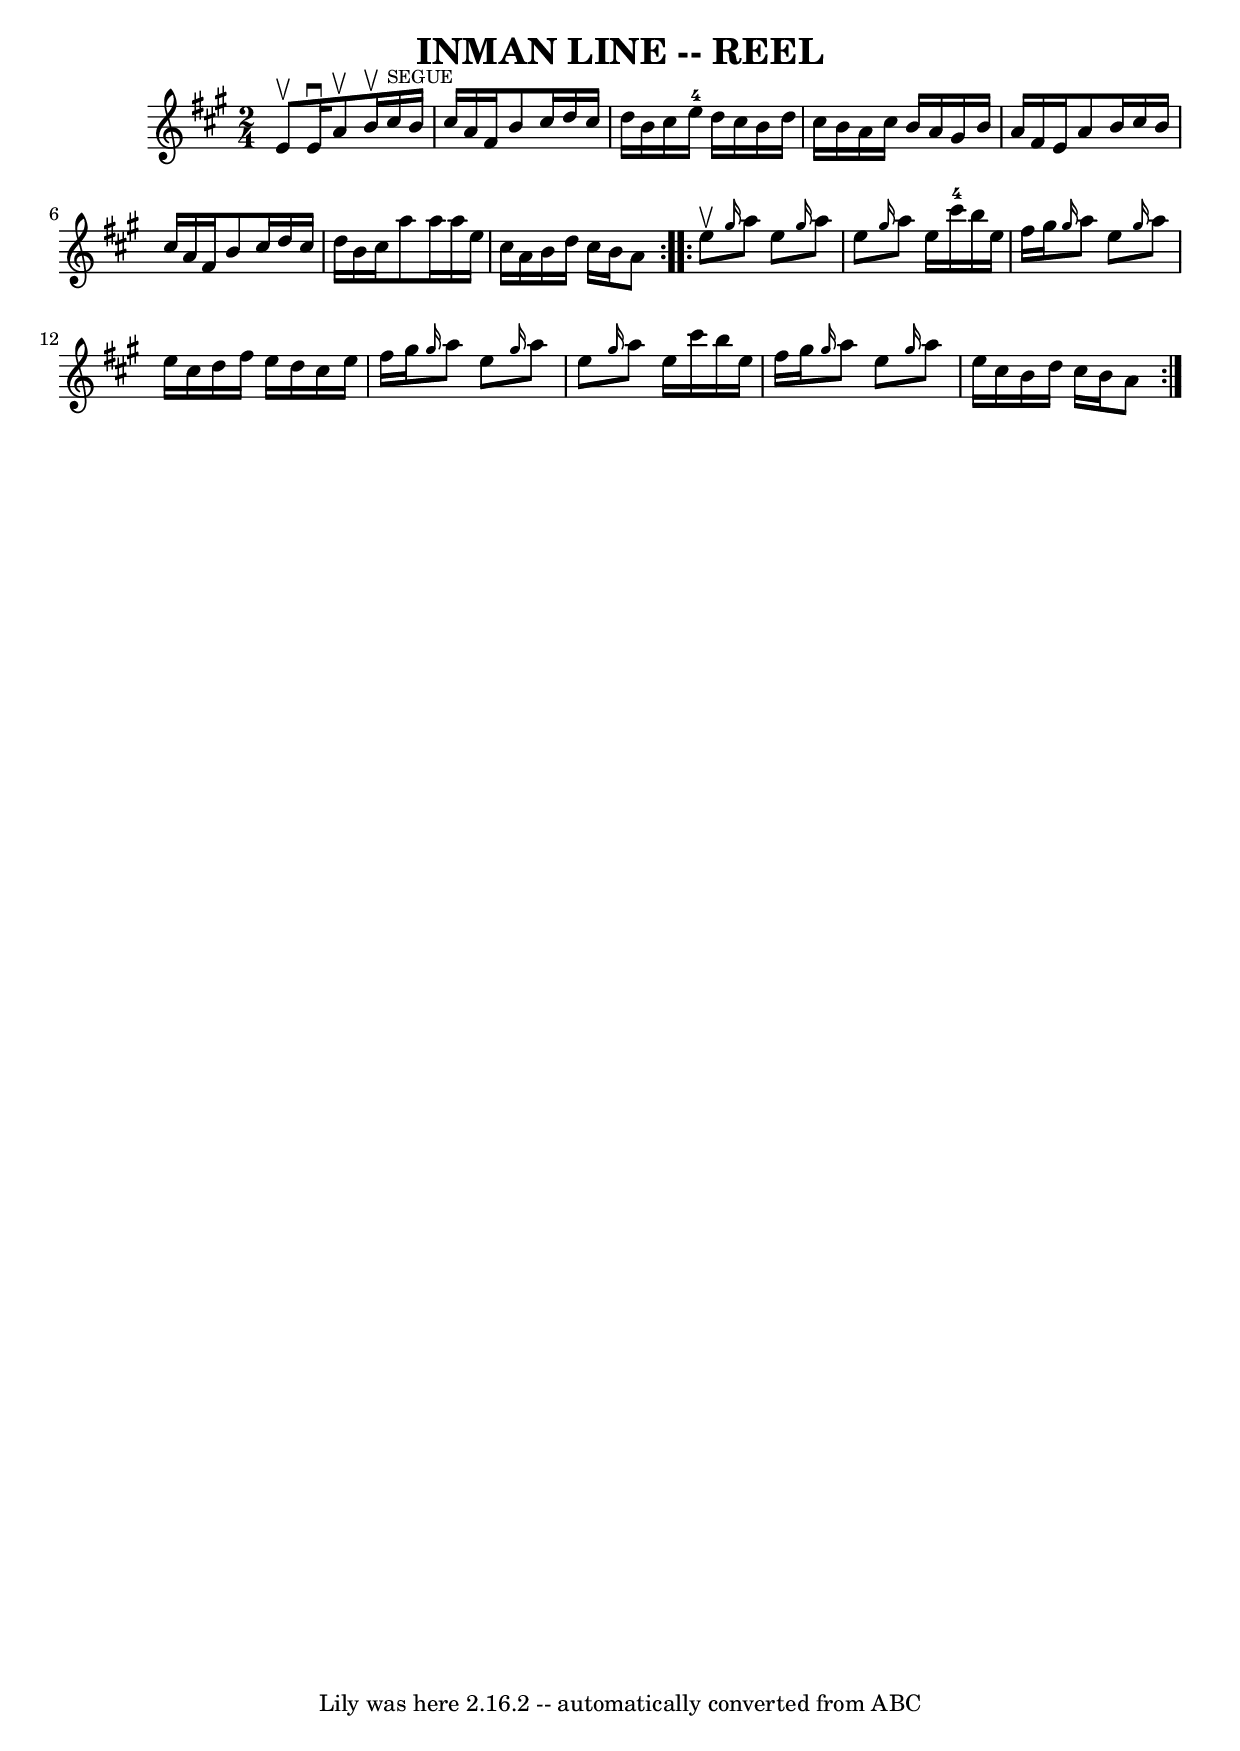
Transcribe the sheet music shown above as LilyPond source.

\version "2.16.2"
\include "Mammoth.ily"
\header {
  %% book = "Ryan's Mammoth Collection of Fiddle Tunes"
  crossRefNumber = "1"
  footnotes = ""
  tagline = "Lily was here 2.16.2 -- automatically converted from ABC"
  title = "INMAN LINE -- REEL"

}
voicedefault =  {



  \repeat volta 2 {

    \time 2/4 
    \key a \major
 e'8^\upbow   |
    e'16^\downbow a'8 
    ^\upbow b'16^\upbow cis''16^\segue b'16 cis''16 a'16    
    |
    fis'16 b'8 cis''16 d''16 cis''16 d''16 b'16    
    |
    cis''16 e''16-4 d''16 cis''16 b'16 d''16 cis''16 
    b'16    |
    a'16 cis''16 b'16 a'16 gis'16 b'16 a'16 
    fis'16    |
    e'16 a'8 b'16 cis''16 b'16 cis''16    
    a'16    |
    fis'16 b'8 cis''16 d''16 cis''16 d''16    
    b'16    |
    cis''16 a''8 a''16 a''16 e''16 cis''16    
    a'16    |
    b'16 d''16 cis''16 b'16 a'8    
  }     

  \repeat volta 2 {
    e''8^\upbow   |
    \grace { gis''16  
	   } a''8   
    e''8  \grace { gis''16  
		 } a''8 e''8    |
    \grace { gis''16  
	   } 
    a''8 e''16 cis'''16-4 b''16 e''16 fis''16 gis''16    
    |
    \grace { gis''16  
	   } a''8 e''8  \grace { gis''16  
			       } a''8   
    e''16 cis''16    |
    d''16 fis''16 e''16 d''16 cis''16   
    e''16 fis''16 gis''16    |
    \grace { gis''16  
	   } a''8    
    e''8  \grace { gis''16  
		 } a''8 e''8    |
    \grace { gis''16  
	   }  
    a''8 e''16 cis'''16 b''16 e''16 fis''16 gis''16    |
    
    \grace { gis''16  
	   } a''8 e''8  \grace { gis''16  
			       } a''8 e''16   
    cis''16    |
    b'16 d''16 cis''16 b'16 a'8    
  }   

}

\score{
  <<

    \context Staff="default"
    {
      \voicedefault 
      
    }

  >>
  \layout {
    
  }
  \midi {
  }

}
